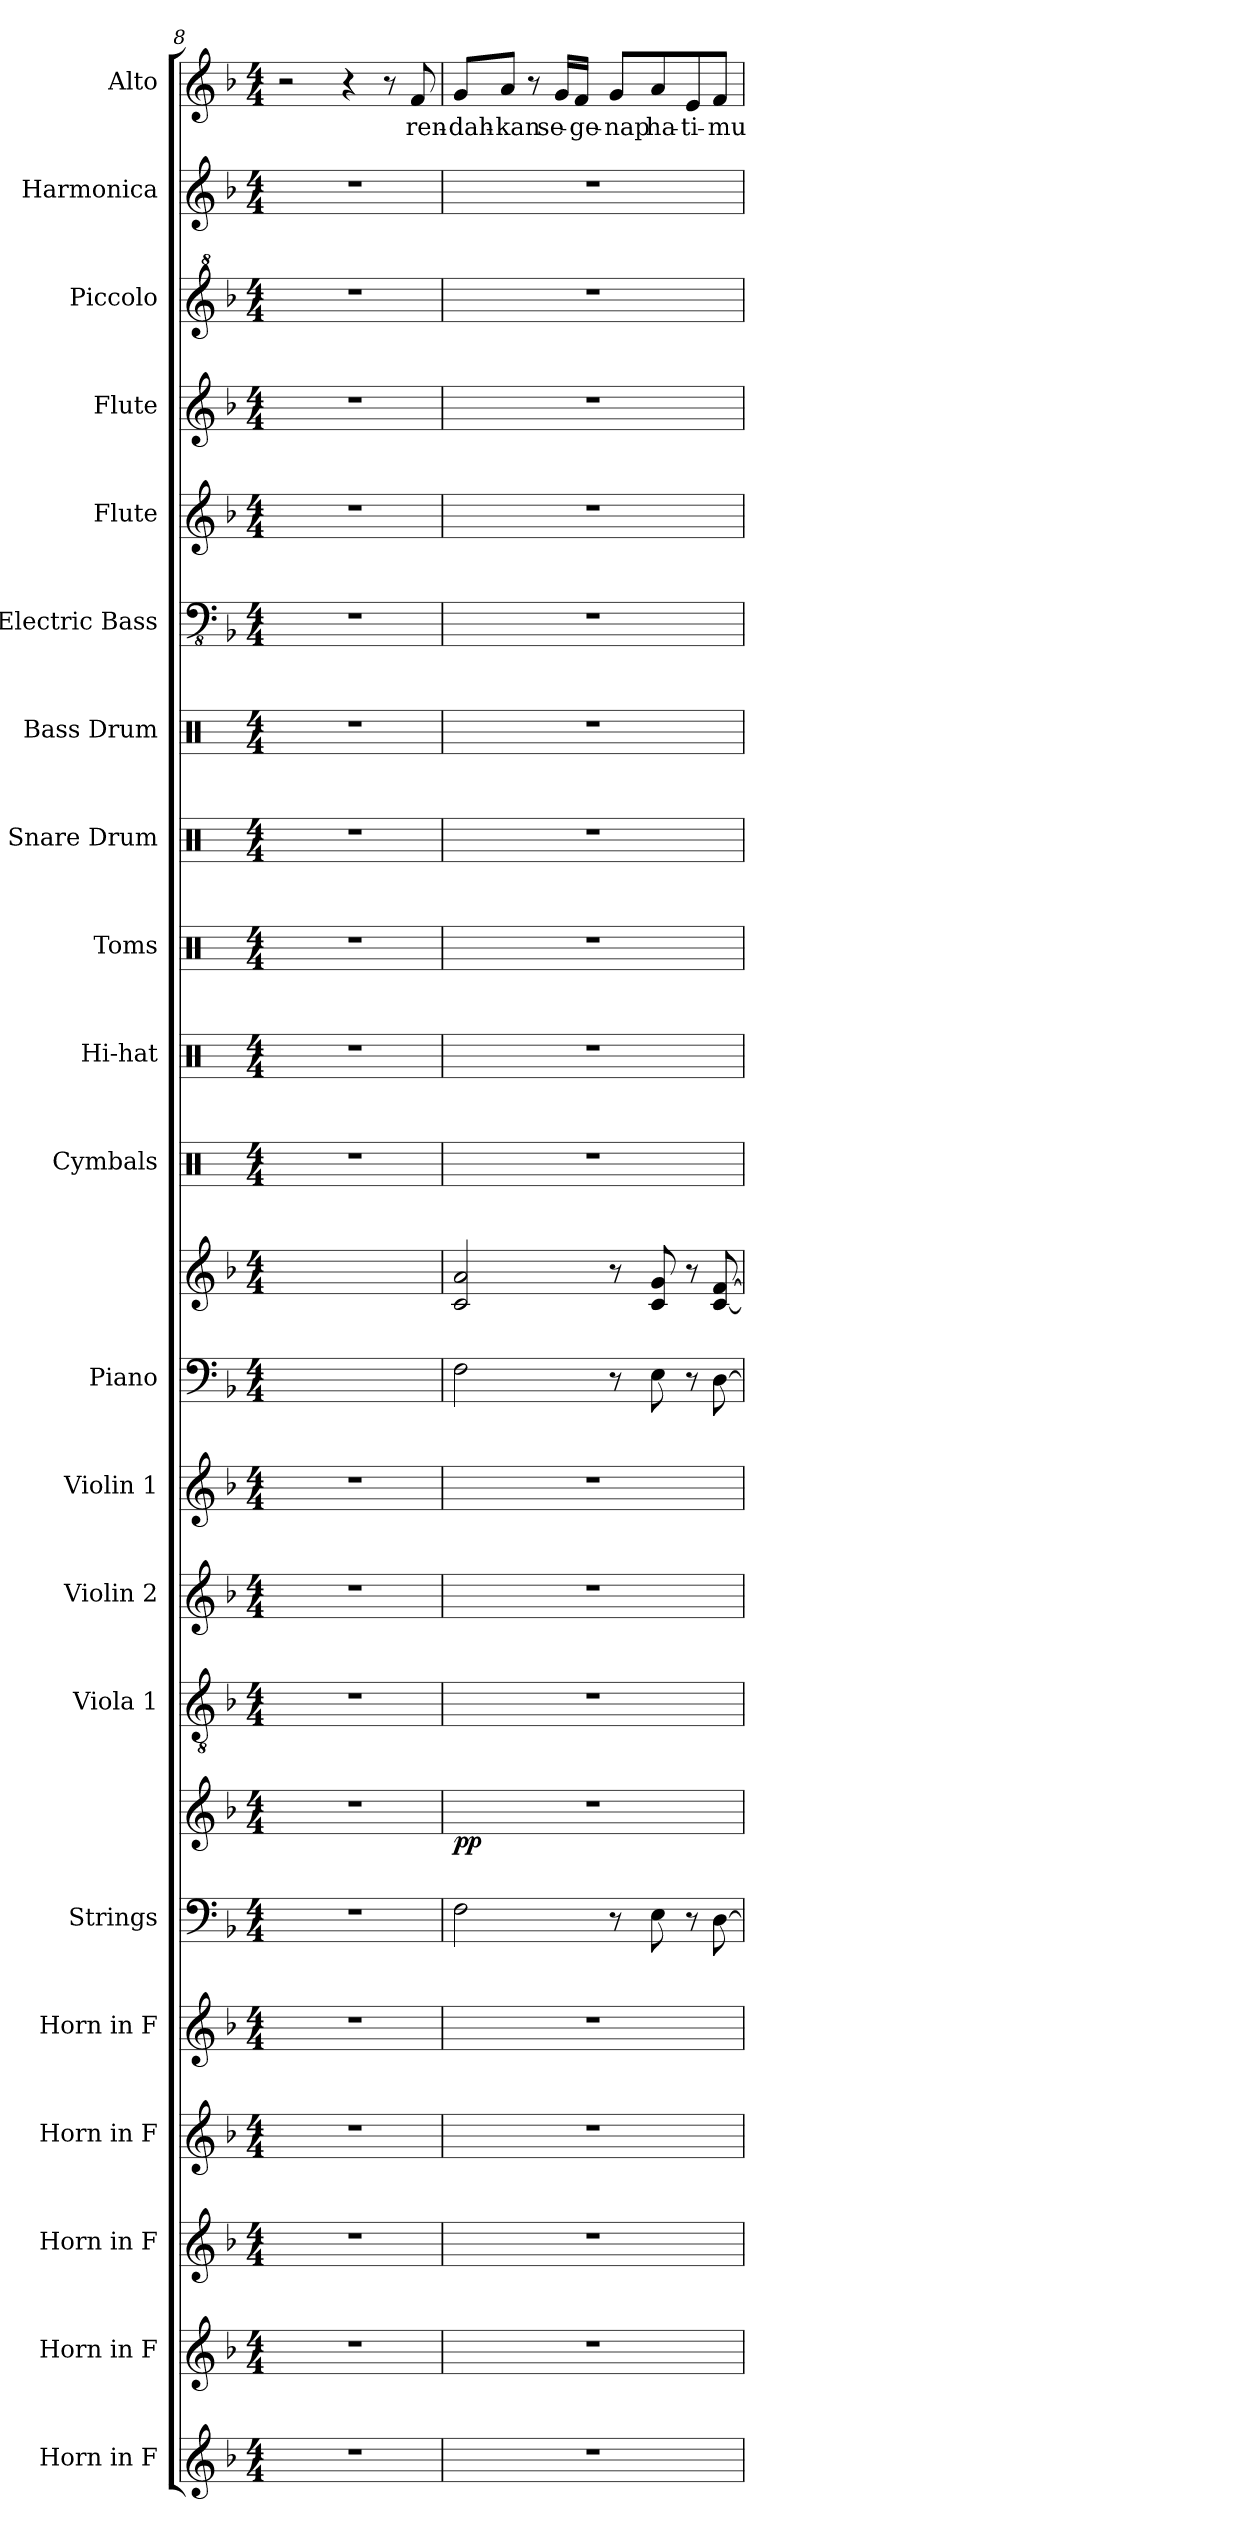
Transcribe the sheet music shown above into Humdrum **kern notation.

**kern	**kern	**kern	**kern	**kern	**kern	**kern	**dynam	**kern	**kern	**kern	**kern	**kern	**kern	**kern	**kern	**kern	**kern	**kern	**kern	**kern	**kern	**kern	**kern	**text
*part21	*part20	*part19	*part18	*part17	*part16	*part16	*part16	*part15	*part14	*part13	*part12	*part12	*part11	*part10	*part9	*part8	*part7	*part6	*part5	*part4	*part3	*part2	*part1	*part1
*staff23	*staff22	*staff21	*staff20	*staff19	*staff18	*staff17	*staff17/18	*staff16	*staff15	*staff14	*staff13	*staff12	*staff11	*staff10	*staff9	*staff8	*staff7	*staff6	*staff5	*staff4	*staff3	*staff2	*staff1	*staff1
*I"Horn in F	*I"Horn in F	*I"Horn in F	*I"Horn in F	*I"Horn in F	*I"Strings	*	*	*I"Viola 1	*I"Violin 2	*I"Violin 1	*I"Piano	*	*I"Cymbals	*I"Hi-hat	*I"Toms	*I"Snare Drum	*I"Bass Drum	*I"Electric Bass	*I"Flute	*I"Flute	*I"Piccolo	*I"Harmonica	*I"Alto	*
*	*	*	*	*	*I'Str.	*	*	*I'Vla. 1	*I'Vln. 2	*I'Vln. 1	*I'Pno.	*	*I'Cym.	*I'Hi-hat	*I'Toms	*I'Sn. Dr.	*I'B. Dr.	*I'El. B.	*I'Fl.	*I'Fl.	*I'Picc.	*I'Harm.	*I'A.	*
*clefG2	*clefG2	*clefG2	*clefG2	*clefG2	*clefF4	*clefG2	*	*clefGv2	*clefG2	*clefG2	*clefF4	*clefG2	*clefX	*clefX	*clefX	*clefX	*clefX	*clefFv4	*clefG2	*clefG2	*clefG^2	*clefG2	*clefG2	*
*ITrd4c7	*ITrd4c7	*ITrd4c7	*ITrd4c7	*ITrd4c7	*	*	*	*	*	*	*	*	*	*	*	*	*	*	*	*	*ITrd-7c-12	*	*	*
*k[b-e-]	*k[b-e-]	*k[b-e-]	*k[b-e-]	*k[b-e-]	*k[b-]	*k[b-]	*	*k[b-]	*k[b-]	*k[b-]	*k[b-]	*k[b-]	*k[]	*k[]	*k[]	*k[]	*k[]	*k[b-]	*k[b-]	*k[b-]	*k[b-]	*k[b-]	*k[b-]	*
*M4/4	*M4/4	*M4/4	*M4/4	*M4/4	*M4/4	*M4/4	*	*M4/4	*M4/4	*M4/4	*M4/4	*M4/4	*M4/4	*M4/4	*M4/4	*M4/4	*M4/4	*M4/4	*M4/4	*M4/4	*M4/4	*M4/4	*M4/4	*
=8	=8	=8	=8	=8	=8	=8	=8	=8	=8	=8	=8	=8	=8	=8	=8	=8	=8	=8	=8	=8	=8	=8	=8	=8
1r	1r	1r	1r	1r	1r	1r	.	1r	1r	1r	1ryy	1ryy	1r	1r	1r	1r	1r	1r	1r	1r	1r	1r	2r	.
.	.	.	.	.	.	.	.	.	.	.	.	.	.	.	.	.	.	.	.	.	.	.	4r	.
.	.	.	.	.	.	.	.	.	.	.	.	.	.	.	.	.	.	.	.	.	.	.	8r	.
.	.	.	.	.	.	.	.	.	.	.	.	.	.	.	.	.	.	.	.	.	.	.	8f/	ren-
=9	=9	=9	=9	=9	=9	=9	=9	=9	=9	=9	=9	=9	=9	=9	=9	=9	=9	=9	=9	=9	=9	=9	=9	=9
!	!	!	!	!	!	!	!LO:DY:b	!	!	!	!	!	!	!	!	!	!	!	!	!	!	!	!	!
1r	1r	1r	1r	1r	2F\	1r	pp	1r	1r	1r	2F\	2c/ 2a/	1r	1r	1r	1r	1r	1r	1r	1r	1r	1r	8g/L	-dah-
.	.	.	.	.	.	.	.	.	.	.	.	.	.	.	.	.	.	.	.	.	.	.	8a/J	-kan
.	.	.	.	.	.	.	.	.	.	.	.	.	.	.	.	.	.	.	.	.	.	.	8r	.
.	.	.	.	.	.	.	.	.	.	.	.	.	.	.	.	.	.	.	.	.	.	.	16g/LL	se-
.	.	.	.	.	.	.	.	.	.	.	.	.	.	.	.	.	.	.	.	.	.	.	16f/JJ	-ge-
.	.	.	.	.	8r	.	.	.	.	.	8r	8r	.	.	.	.	.	.	.	.	.	.	8g/L	-nap
.	.	.	.	.	8E\	.	.	.	.	.	8E\	8c/ 8g/	.	.	.	.	.	.	.	.	.	.	8a/	ha-
.	.	.	.	.	8r	.	.	.	.	.	8r	8r	.	.	.	.	.	.	.	.	.	.	8e/	-ti-
.	.	.	.	.	[8D\	.	.	.	.	.	[8D\	[8c/ [8f/	.	.	.	.	.	.	.	.	.	.	8f/J	-mu
=	=	=	=	=	=	=	=	=	=	=	=	=	=	=	=	=	=	=	=	=	=	=	=	=
*-	*-	*-	*-	*-	*-	*-	*-	*-	*-	*-	*-	*-	*-	*-	*-	*-	*-	*-	*-	*-	*-	*-	*-	*-
